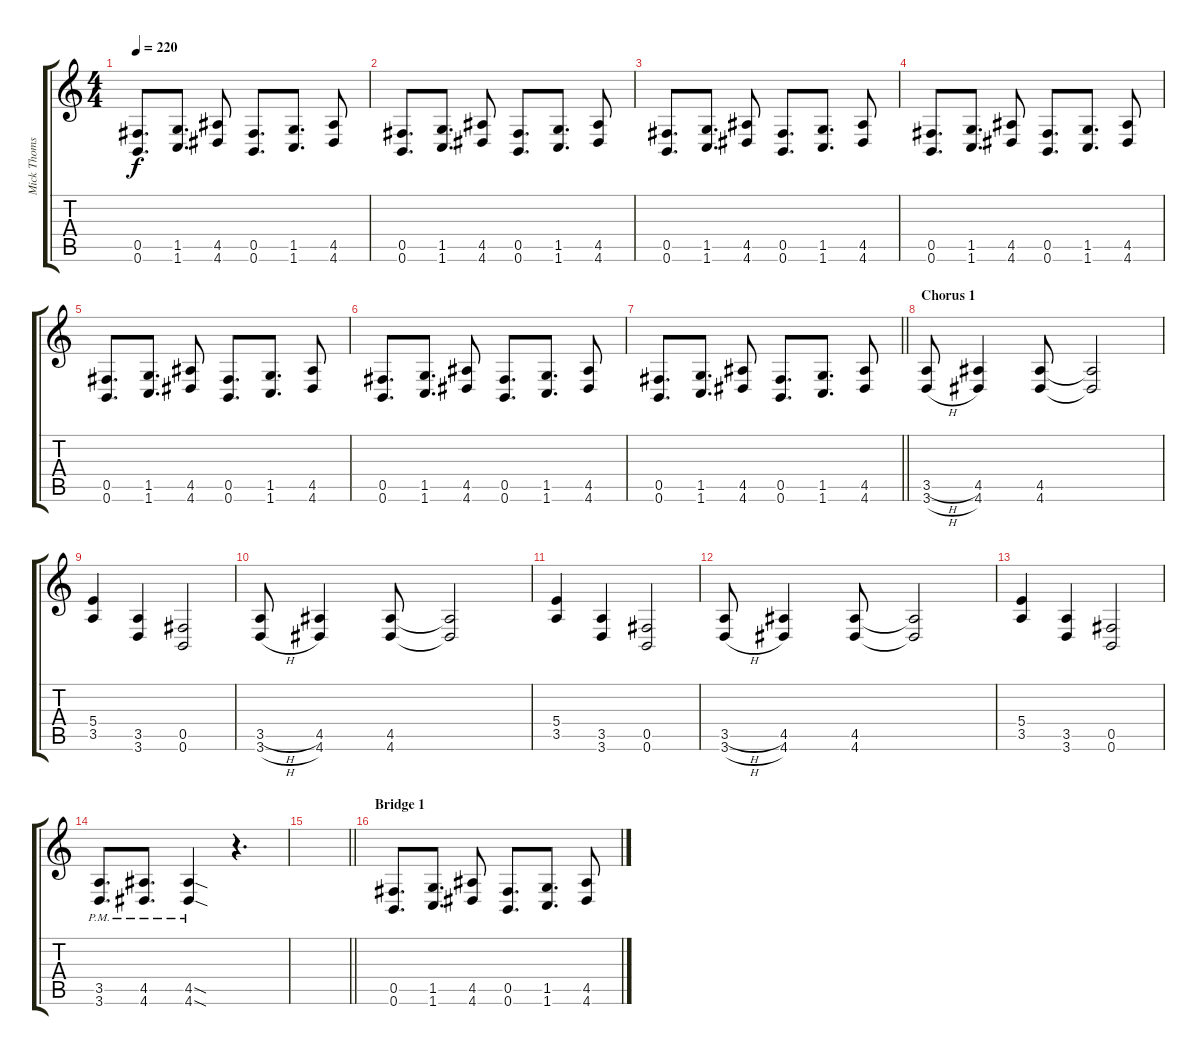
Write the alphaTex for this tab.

\track ("Mick Thomson" "Mick Thoms") {instrument distortionguitar}
\staff {score tabs}
\tuning (Db4 Ab3 E3 B2 Gb2 B1) {hide}
\ts (4 4)
\tempo 220
\clef g2
\ks c
(0.5 0.6).8{d dy f} (1.5 1.6).8{d} (4.5 4.6).8 (0.5 0.6).8{d} (1.5 1.6).8{d} (4.5 4.6).8 |
(0.5 0.6).8{d} (1.5 1.6).8{d} (4.5 4.6).8 (0.5 0.6).8{d} (1.5 1.6).8{d} (4.5 4.6).8 |
(0.5 0.6).8{d} (1.5 1.6).8{d} (4.5 4.6).8 (0.5 0.6).8{d} (1.5 1.6).8{d} (4.5 4.6).8 |
(0.5 0.6).8{d} (1.5 1.6).8{d} (4.5 4.6).8 (0.5 0.6).8{d} (1.5 1.6).8{d} (4.5 4.6).8 |
(0.5 0.6).8{d} (1.5 1.6).8{d} (4.5 4.6).8 (0.5 0.6).8{d} (1.5 1.6).8{d} (4.5 4.6).8 |
(0.5 0.6).8{d} (1.5 1.6).8{d} (4.5 4.6).8 (0.5 0.6).8{d} (1.5 1.6).8{d} (4.5 4.6).8 |
\barLineRight lightlight
(0.5 0.6).8{d} (1.5 1.6).8{d} (4.5 4.6).8 (0.5 0.6).8{d} (1.5 1.6).8{d} (4.5 4.6).8 |
\section ("" "Chorus 1")
(3.5{h} 3.6{h}).8 (4.5 4.6).4 (4.5 4.6).8 (4.5{t} 4.6{t}).2 |
(5.4 3.5).4 (3.5 3.6).4 (0.5 0.6).2 |
(3.5{h} 3.6{h}).8 (4.5 4.6).4 (4.5 4.6).8 (4.5{t} 4.6{t}).2 |
(5.4 3.5).4 (3.5 3.6).4 (0.5 0.6).2 |
(3.5{h} 3.6{h}).8 (4.5 4.6).4 (4.5 4.6).8 (4.5{t} 4.6{t}).2 |
(5.4 3.5).4 (3.5 3.6).4 (0.5 0.6).2 |
(3.5{pm} 3.6{pm}).8{d} (4.5{pm} 4.6{pm}).8{d} (4.5{sod pm} 4.6{sod pm}).4 r.4{d} |
\barLineRight lightlight
|
\section ("" "Bridge 1")
(0.5 0.6).8{d} (1.5 1.6).8{d} (4.5 4.6).8 (0.5 0.6).8{d} (1.5 1.6).8{d} (4.5 4.6).8
